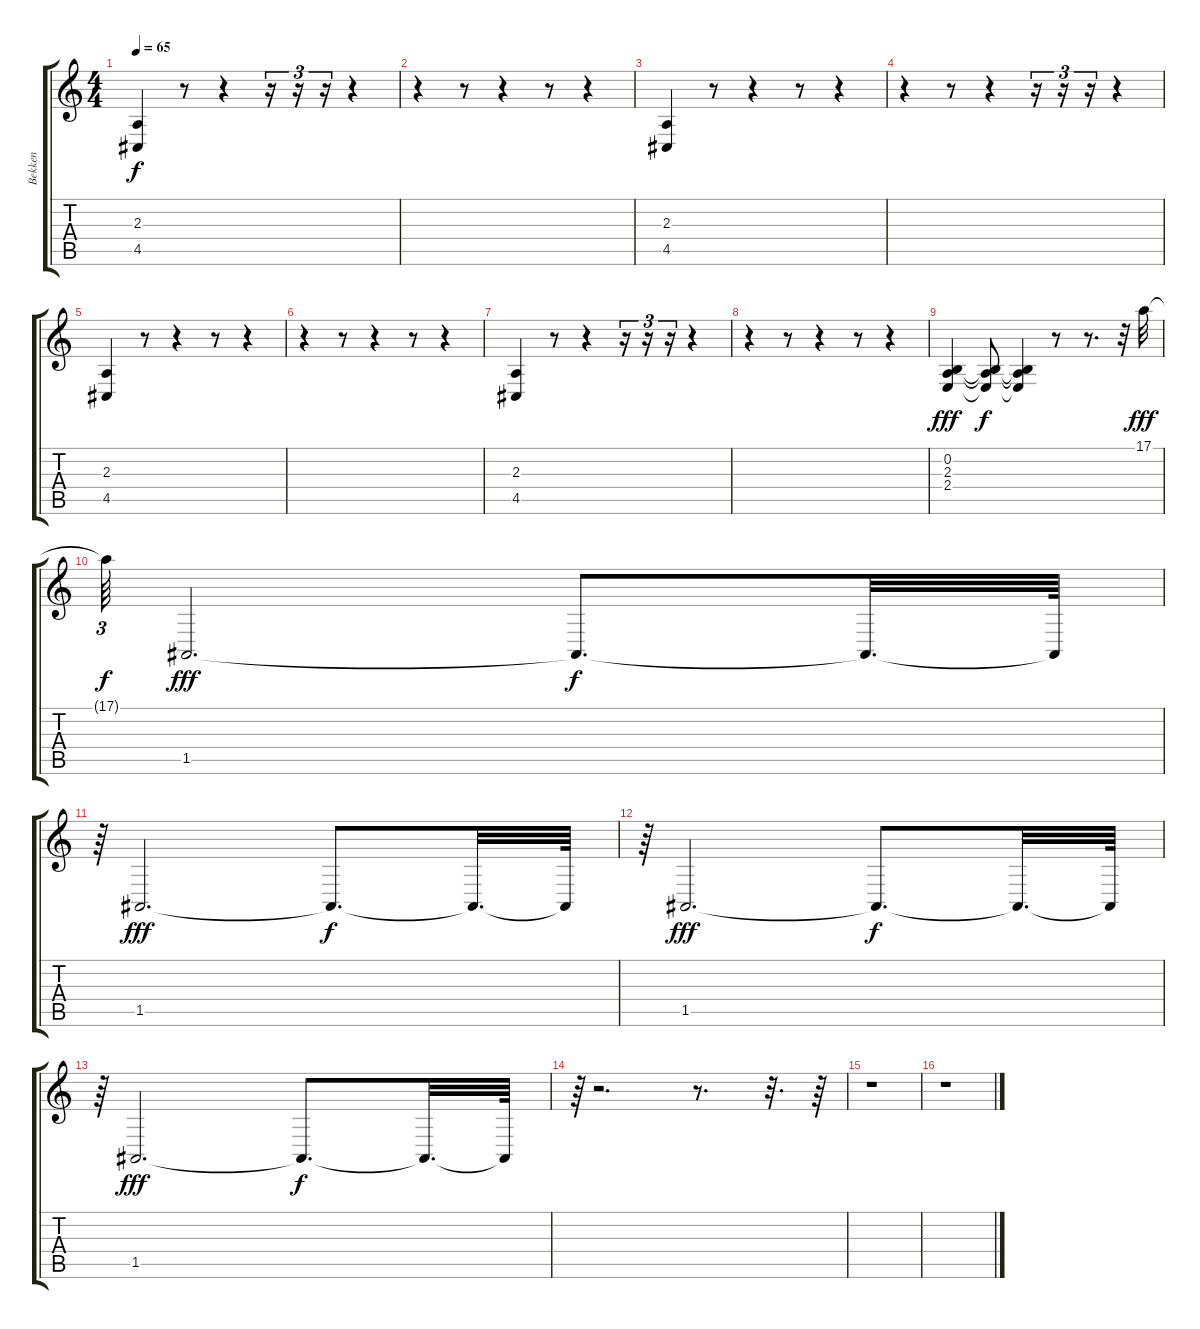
\track ("Bekken" "Bekken") {instrument acousticgrandpiano}
\staff {score tabs}
\tuning (E4 B3 G3 D3 A2 E2) {hide}
\ts (4 4)
\tempo 65
\clef g2
\ks c
(2.3 4.5).4{dy f} r.8 r.4 r.16{tu (3 2)} r.16{tu (3 2)} r.16{tu (3 2)} r.4 |
r.4 r.8 r.4 r.8 r.4 |
(2.3 4.5).4 r.8 r.4 r.8 r.4 |
r.4 r.8 r.4 r.16{tu (3 2)} r.16{tu (3 2)} r.16{tu (3 2)} r.4 |
(2.3 4.5).4 r.8 r.4 r.8 r.4 |
r.4 r.8 r.4 r.8 r.4 |
(2.3 4.5).4 r.8 r.4 r.16{tu (3 2)} r.16{tu (3 2)} r.16{tu (3 2)} r.4 |
r.4 r.8 r.4 r.8 r.4 |
(0.2 2.3 2.4).4{dy fff} (0.2{t} 2.3{t} 2.4{t}).8{dy f} (0.2{t} 2.3{t} 2.4{t}).4 r.8 r.8{d} r.32 17.1.32{dy fff instrument trumpet} |
17.1{t}.64{tu (3 2) dy f} 1.5.2{d dy fff instrument acousticgrandpiano} 1.5{t}.8{d dy f} 1.5{t}.32{d} 1.5{t}.64 |
r.64{tu (3 2)} 1.5.2{d dy fff} 1.5{t}.8{d dy f} 1.5{t}.32{d} 1.5{t}.64 |
r.64{tu (3 2)} 1.5.2{d dy fff} 1.5{t}.8{d dy f} 1.5{t}.32{d} 1.5{t}.64 |
r.64{tu (3 2)} 1.5.2{d dy fff} 1.5{t}.8{d dy f} 1.5{t}.32{d} 1.5{t}.64 |
r.64{tu (3 2)} r.2{d} r.8{d} r.32{d} r.64 |
r.1 |
r.1
